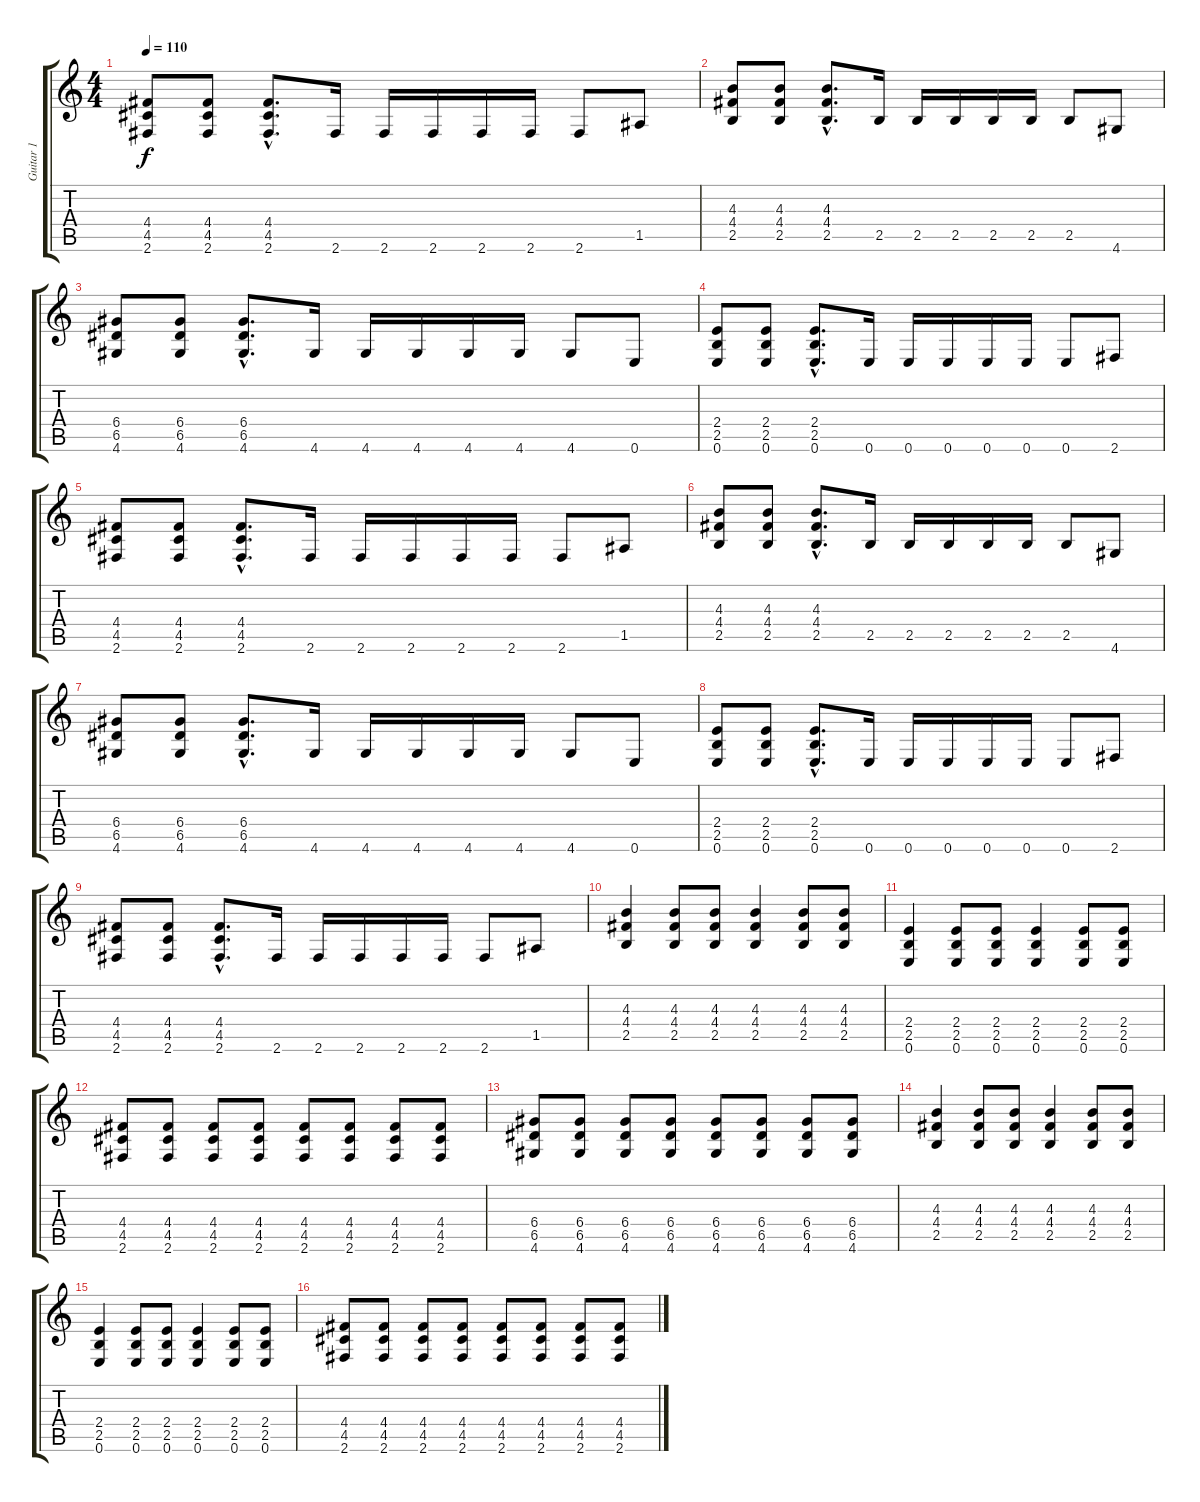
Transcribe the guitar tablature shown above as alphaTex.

\track ("Guitar 1" "Guitar 1") {instrument distortionguitar}
\staff {score tabs}
\tuning (E4 B3 G3 D3 A2 E2) {hide}
\ts (4 4)
\tempo 110
\clef g2
\ks c
(4.4 4.5 2.6).8{dy f} (4.4 4.5 2.6).8 (4.4{hac} 4.5{hac} 2.6{hac}).8{d} 2.6.16{instrument electricguitarmuted} 2.6.16 2.6.16 2.6.16 2.6.16 2.6.8 1.5.8{instrument distortionguitar} |
(4.3 4.4 2.5).8 (4.3 4.4 2.5).8 (4.3{hac} 4.4{hac} 2.5{hac}).8{d} 2.5.16{instrument electricguitarmuted} 2.5.16 2.5.16 2.5.16 2.5.16 2.5.8 4.6.8{instrument distortionguitar} |
(6.4 6.5 4.6).8 (6.4 6.5 4.6).8 (6.4{hac} 6.5{hac} 4.6{hac}).8{d} 4.6.16{instrument electricguitarmuted} 4.6.16 4.6.16 4.6.16 4.6.16 4.6.8 0.6.8{instrument distortionguitar} |
(2.4 2.5 0.6).8 (2.4 2.5 0.6).8 (2.4{hac} 2.5{hac} 0.6{hac}).8{d} 0.6.16{instrument electricguitarmuted} 0.6.16 0.6.16 0.6.16 0.6.16 0.6.8 2.6.8{instrument distortionguitar} |
(4.4 4.5 2.6).8 (4.4 4.5 2.6).8 (4.4{hac} 4.5{hac} 2.6{hac}).8{d} 2.6.16{instrument electricguitarmuted} 2.6.16 2.6.16 2.6.16 2.6.16 2.6.8 1.5.8{instrument distortionguitar} |
(4.3 4.4 2.5).8 (4.3 4.4 2.5).8 (4.3{hac} 4.4{hac} 2.5{hac}).8{d} 2.5.16{instrument electricguitarmuted} 2.5.16 2.5.16 2.5.16 2.5.16 2.5.8 4.6.8{instrument distortionguitar} |
(6.4 6.5 4.6).8 (6.4 6.5 4.6).8 (6.4{hac} 6.5{hac} 4.6{hac}).8{d} 4.6.16{instrument electricguitarmuted} 4.6.16 4.6.16 4.6.16 4.6.16 4.6.8 0.6.8{instrument distortionguitar} |
(2.4 2.5 0.6).8 (2.4 2.5 0.6).8 (2.4{hac} 2.5{hac} 0.6{hac}).8{d} 0.6.16{instrument electricguitarmuted} 0.6.16 0.6.16 0.6.16 0.6.16 0.6.8 2.6.8{instrument distortionguitar} |
(4.4 4.5 2.6).8 (4.4 4.5 2.6).8 (4.4{hac} 4.5{hac} 2.6{hac}).8{d} 2.6.16{instrument electricguitarmuted} 2.6.16 2.6.16 2.6.16 2.6.16 2.6.8 1.5.8{instrument distortionguitar} |
(4.3 4.4 2.5).4 (4.3 4.4 2.5).8 (4.3 4.4 2.5).8 (4.3 4.4 2.5).4 (4.3 4.4 2.5).8 (4.3 4.4 2.5).8 |
(2.4 2.5 0.6).4 (2.4 2.5 0.6).8 (2.4 2.5 0.6).8 (2.4 2.5 0.6).4 (2.4 2.5 0.6).8 (2.4 2.5 0.6).8 |
(4.4 4.5 2.6).8 (4.4 4.5 2.6).8 (4.4 4.5 2.6).8 (4.4 4.5 2.6).8 (4.4 4.5 2.6).8 (4.4 4.5 2.6).8 (4.4 4.5 2.6).8 (4.4 4.5 2.6).8 |
(6.4 6.5 4.6).8 (6.4 6.5 4.6).8 (6.4 6.5 4.6).8 (6.4 6.5 4.6).8 (6.4 6.5 4.6).8 (6.4 6.5 4.6).8 (6.4 6.5 4.6).8 (6.4 6.5 4.6).8 |
(4.3 4.4 2.5).4 (4.3 4.4 2.5).8 (4.3 4.4 2.5).8 (4.3 4.4 2.5).4 (4.3 4.4 2.5).8 (4.3 4.4 2.5).8 |
(2.4 2.5 0.6).4 (2.4 2.5 0.6).8 (2.4 2.5 0.6).8 (2.4 2.5 0.6).4 (2.4 2.5 0.6).8 (2.4 2.5 0.6).8 |
(4.4 4.5 2.6).8 (4.4 4.5 2.6).8 (4.4 4.5 2.6).8 (4.4 4.5 2.6).8 (4.4 4.5 2.6).8 (4.4 4.5 2.6).8 (4.4 4.5 2.6).8 (4.4 4.5 2.6).8
